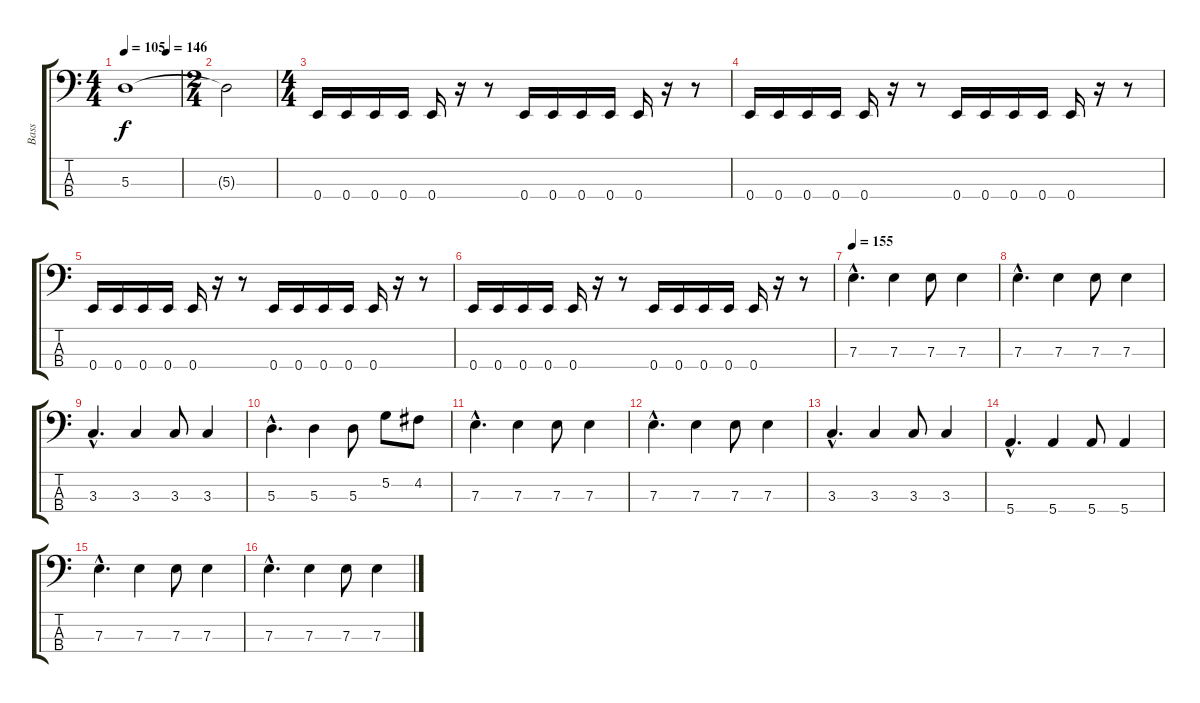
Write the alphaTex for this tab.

\track ("Bass" "Bass") {instrument electricbassfinger}
\staff {score tabs}
\tuning (G2 D2 A1 E1) {hide}
\ts (4 4)
\tempo 105
\tempo (146 0.75)
\clef f4
\ks c
5.3.1{dy f} |
\ts (2 4)
5.3{t}.2 |
\ts (4 4)
0.4.16 0.4.16 0.4.16 0.4.16 0.4.16 r.16 r.8 0.4.16 0.4.16 0.4.16 0.4.16 0.4.16 r.16 r.8 |
0.4.16 0.4.16 0.4.16 0.4.16 0.4.16 r.16 r.8 0.4.16 0.4.16 0.4.16 0.4.16 0.4.16 r.16 r.8 |
0.4.16 0.4.16 0.4.16 0.4.16 0.4.16 r.16 r.8 0.4.16 0.4.16 0.4.16 0.4.16 0.4.16 r.16 r.8 |
0.4.16 0.4.16 0.4.16 0.4.16 0.4.16 r.16 r.8 0.4.16 0.4.16 0.4.16 0.4.16 0.4.16 r.16 r.8 |
\tempo 155
7.3{hac}.4{d} 7.3.4 7.3.8 7.3.4 |
7.3{hac}.4{d} 7.3.4 7.3.8 7.3.4 |
3.3{hac}.4{d} 3.3.4 3.3.8 3.3.4 |
5.3{hac}.4{d} 5.3.4 5.3.8 5.2.8 4.2.8 |
7.3{hac}.4{d} 7.3.4 7.3.8 7.3.4 |
7.3{hac}.4{d} 7.3.4 7.3.8 7.3.4 |
3.3{hac}.4{d} 3.3.4 3.3.8 3.3.4 |
5.4{hac}.4{d} 5.4.4 5.4.8 5.4.4 |
7.3{hac}.4{d} 7.3.4 7.3.8 7.3.4 |
7.3{hac}.4{d} 7.3.4 7.3.8 7.3.4
